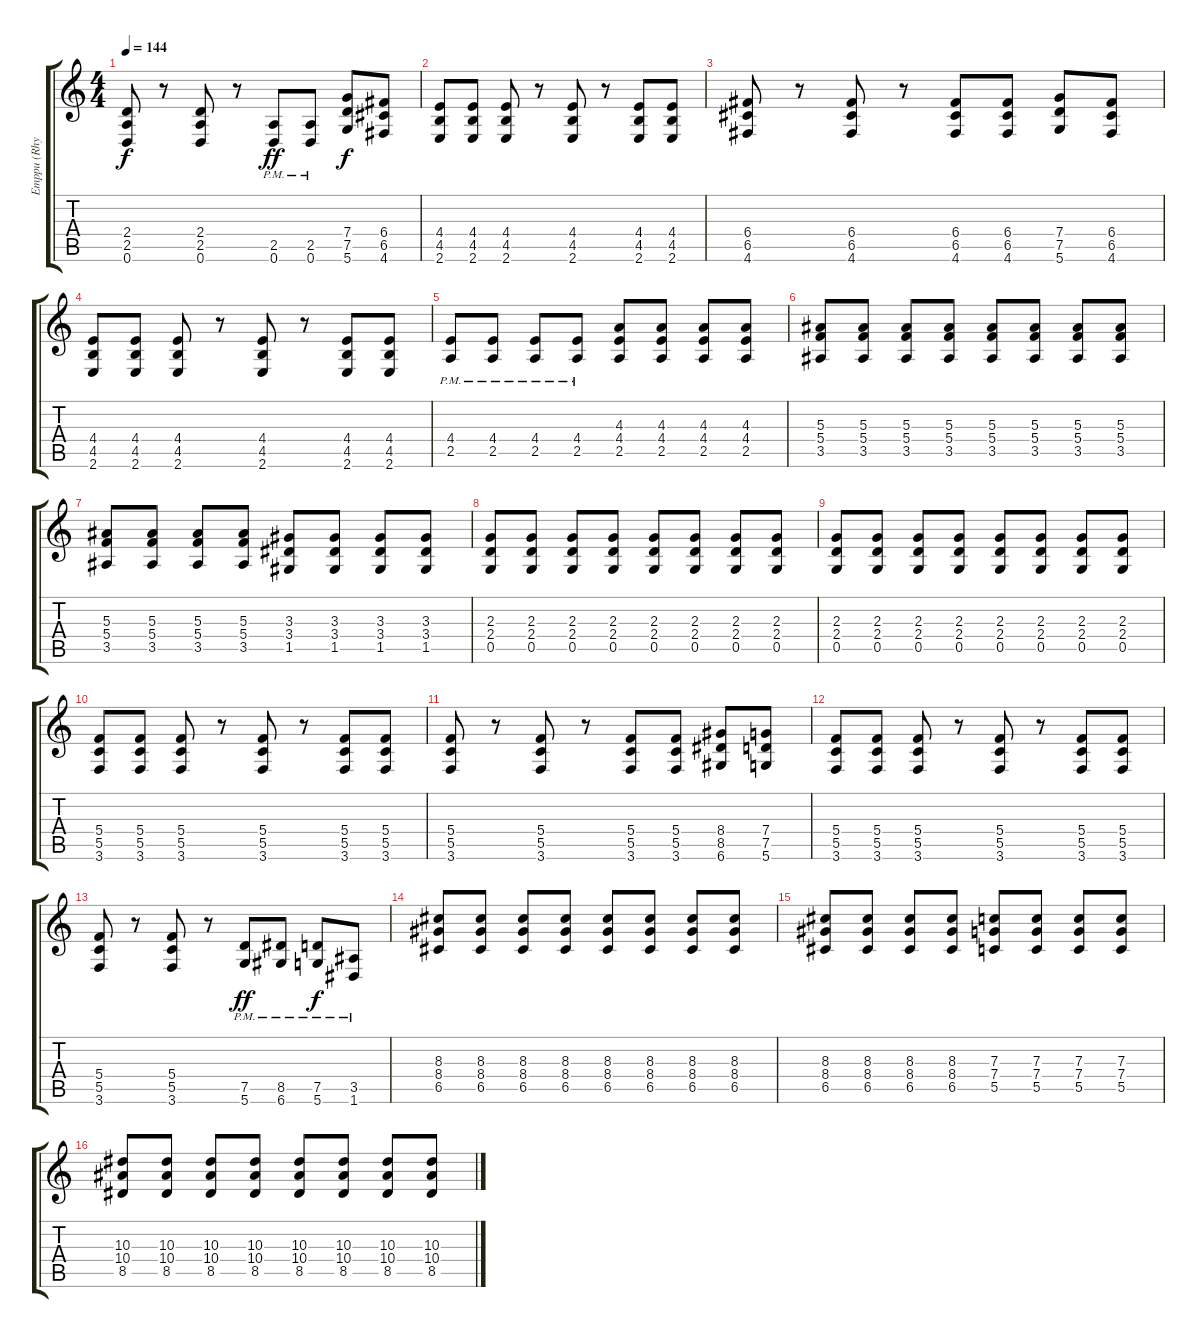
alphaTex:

\track ("Emppu (Rhytm)" "Emppu (Rhy") {instrument overdrivenguitar}
\staff {score tabs}
\tuning (D4 A3 F3 C3 G2 D2) {hide}
\ts (4 4)
\tempo 144
\clef g2
\ks c
(2.4 2.5 0.6).8{dy f} r.8 (2.4 2.5 0.6).8 r.8 (2.5{pm} 0.6{pm}).8{dy ff} (2.5{pm} 0.6{pm}).8 (7.4 7.5 5.6).8{dy f} (6.4 6.5 4.6).8 |
(4.4 4.5 2.6).8 (4.4 4.5 2.6).8 (4.4 4.5 2.6).8 r.8 (4.4 4.5 2.6).8 r.8 (4.4 4.5 2.6).8 (4.4 4.5 2.6).8 |
(6.4 6.5 4.6).8 r.8 (6.4 6.5 4.6).8 r.8 (6.4 6.5 4.6).8 (6.4 6.5 4.6).8 (7.4 7.5 5.6).8 (6.4 6.5 4.6).8 |
(4.4 4.5 2.6).8 (4.4 4.5 2.6).8 (4.4 4.5 2.6).8 r.8 (4.4 4.5 2.6).8 r.8 (4.4 4.5 2.6).8 (4.4 4.5 2.6).8 |
(4.4{pm} 2.5{pm}).8 (4.4{pm} 2.5{pm}).8 (4.4{pm} 2.5{pm}).8 (4.4{pm} 2.5{pm}).8 (4.3 4.4 2.5).8 (4.3 4.4 2.5).8 (4.3 4.4 2.5).8 (4.3 4.4 2.5).8 |
(5.3 5.4 3.5).8 (5.3 5.4 3.5).8 (5.3 5.4 3.5).8 (5.3 5.4 3.5).8 (5.3 5.4 3.5).8 (5.3 5.4 3.5).8 (5.3 5.4 3.5).8 (5.3 5.4 3.5).8 |
(5.3 5.4 3.5).8 (5.3 5.4 3.5).8 (5.3 5.4 3.5).8 (5.3 5.4 3.5).8 (3.3 3.4 1.5).8 (3.3 3.4 1.5).8 (3.3 3.4 1.5).8 (3.3 3.4 1.5).8 |
(2.3 2.4 0.5).8 (2.3 2.4 0.5).8 (2.3 2.4 0.5).8 (2.3 2.4 0.5).8 (2.3 2.4 0.5).8 (2.3 2.4 0.5).8 (2.3 2.4 0.5).8 (2.3 2.4 0.5).8 |
(2.3 2.4 0.5).8 (2.3 2.4 0.5).8 (2.3 2.4 0.5).8 (2.3 2.4 0.5).8 (2.3 2.4 0.5).8 (2.3 2.4 0.5).8 (2.3 2.4 0.5).8 (2.3 2.4 0.5).8 |
(5.4 5.5 3.6).8 (5.4 5.5 3.6).8 (5.4 5.5 3.6).8 r.8 (5.4 5.5 3.6).8 r.8 (5.4 5.5 3.6).8 (5.4 5.5 3.6).8 |
(5.4 5.5 3.6).8 r.8 (5.4 5.5 3.6).8 r.8 (5.4 5.5 3.6).8 (5.4 5.5 3.6).8 (8.4 8.5 6.6).8 (7.4 7.5 5.6).8 |
(5.4 5.5 3.6).8 (5.4 5.5 3.6).8 (5.4 5.5 3.6).8 r.8 (5.4 5.5 3.6).8 r.8 (5.4 5.5 3.6).8 (5.4 5.5 3.6).8 |
(5.4 5.5 3.6).8 r.8 (5.4 5.5 3.6).8 r.8 (7.5{pm} 5.6{pm}).8{dy ff} (8.5{pm} 6.6{pm}).8 (7.5{pm} 5.6{pm}).8{dy f} (3.5{pm} 1.6{pm}).8 |
(8.3 8.4 6.5).8 (8.3 8.4 6.5).8 (8.3 8.4 6.5).8 (8.3 8.4 6.5).8 (8.3 8.4 6.5).8 (8.3 8.4 6.5).8 (8.3 8.4 6.5).8 (8.3 8.4 6.5).8 |
(8.3 8.4 6.5).8 (8.3 8.4 6.5).8 (8.3 8.4 6.5).8 (8.3 8.4 6.5).8 (7.3 7.4 5.5).8 (7.3 7.4 5.5).8 (7.3 7.4 5.5).8 (7.3 7.4 5.5).8 |
(10.3 10.4 8.5).8 (10.3 10.4 8.5).8 (10.3 10.4 8.5).8 (10.3 10.4 8.5).8 (10.3 10.4 8.5).8 (10.3 10.4 8.5).8 (10.3 10.4 8.5).8 (10.3 10.4 8.5).8
